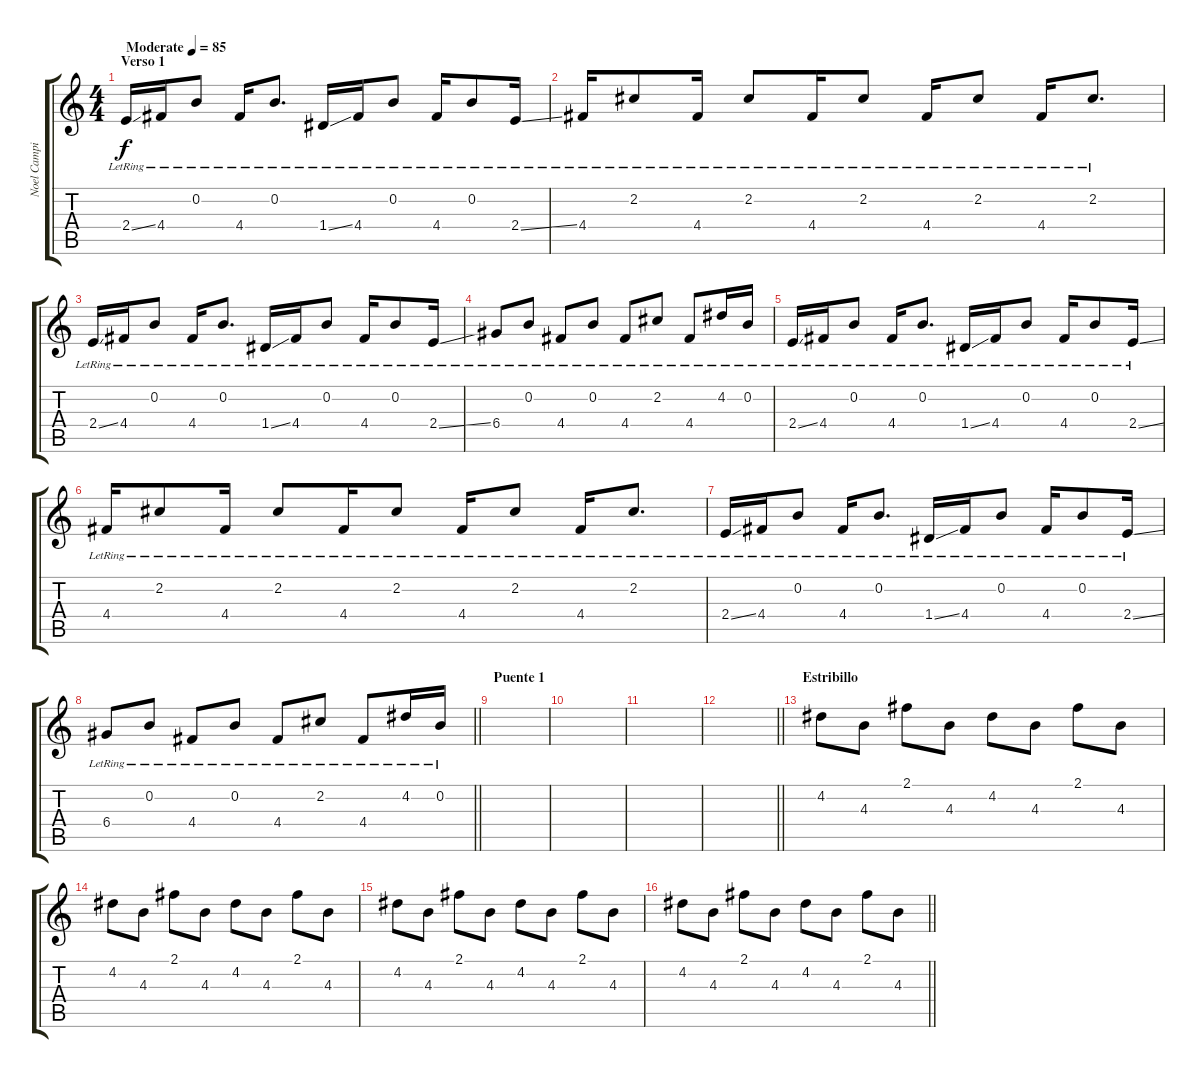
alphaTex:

\track ("Noel Campillo 2ª Guitarra" "Noel Campi") {instrument electricguitarclean}
\staff {score tabs}
\tuning (E4 B3 G3 D3 A2 E2) {hide}
\ts (4 4)
\section ("" "Verso 1")
\tempo (85 "Moderate")
\clef g2
\ks c
2.4{ss lr}.16{dy f instrument electricguitarclean} 4.4{lr}.16 0.2{lr}.8 4.4{lr}.16 0.2{lr}.8{d} 1.4{ss lr}.16 4.4{lr}.16 0.2{lr}.8 4.4{lr}.16 0.2{lr}.8 2.4{ss lr}.16 |
4.4{lr}.16 2.2{lr}.8 4.4{lr}.16 2.2{lr}.8 4.4{lr}.16 2.2{lr}.8 4.4{lr}.16 2.2{lr}.8 4.4{lr}.16 2.2{lr}.8{d} |
2.4{ss lr}.16 4.4{lr}.16 0.2{lr}.8 4.4{lr}.16 0.2{lr}.8{d} 1.4{ss lr}.16 4.4{lr}.16 0.2{lr}.8 4.4{lr}.16 0.2{lr}.8 2.4{ss lr}.16 |
6.4{lr}.8 0.2{lr}.8 4.4{lr}.8 0.2{lr}.8 4.4{lr}.8 2.2{lr}.8 4.4{lr}.8 4.2{lr}.16 0.2{lr}.16 |
2.4{ss lr}.16 4.4{lr}.16 0.2{lr}.8 4.4{lr}.16 0.2{lr}.8{d} 1.4{ss lr}.16 4.4{lr}.16 0.2{lr}.8 4.4{lr}.16 0.2{lr}.8 2.4{ss lr}.16 |
4.4{lr}.16 2.2{lr}.8 4.4{lr}.16 2.2{lr}.8 4.4{lr}.16 2.2{lr}.8 4.4{lr}.16 2.2{lr}.8 4.4{lr}.16 2.2{lr}.8{d} |
2.4{ss lr}.16 4.4{lr}.16 0.2{lr}.8 4.4{lr}.16 0.2{lr}.8{d} 1.4{ss lr}.16 4.4{lr}.16 0.2{lr}.8 4.4{lr}.16 0.2{lr}.8 2.4{ss lr}.16 |
\barLineRight lightlight
6.4{lr}.8 0.2{lr}.8 4.4{lr}.8 0.2{lr}.8 4.4{lr}.8 2.2{lr}.8 4.4{lr}.8 4.2{lr}.16 0.2{lr}.16 |
\section ("" "Puente 1")
|
|
|
\barLineRight lightlight
|
\section ("" "Estribillo ")
4.2.8 4.3.8 2.1.8 4.3.8 4.2.8 4.3.8 2.1.8 4.3.8 |
4.2.8 4.3.8 2.1.8 4.3.8 4.2.8 4.3.8 2.1.8 4.3.8 |
4.2.8 4.3.8 2.1.8 4.3.8 4.2.8 4.3.8 2.1.8 4.3.8 |
\barLineRight lightlight
4.2.8 4.3.8 2.1.8 4.3.8 4.2.8 4.3.8 2.1.8 4.3.8
